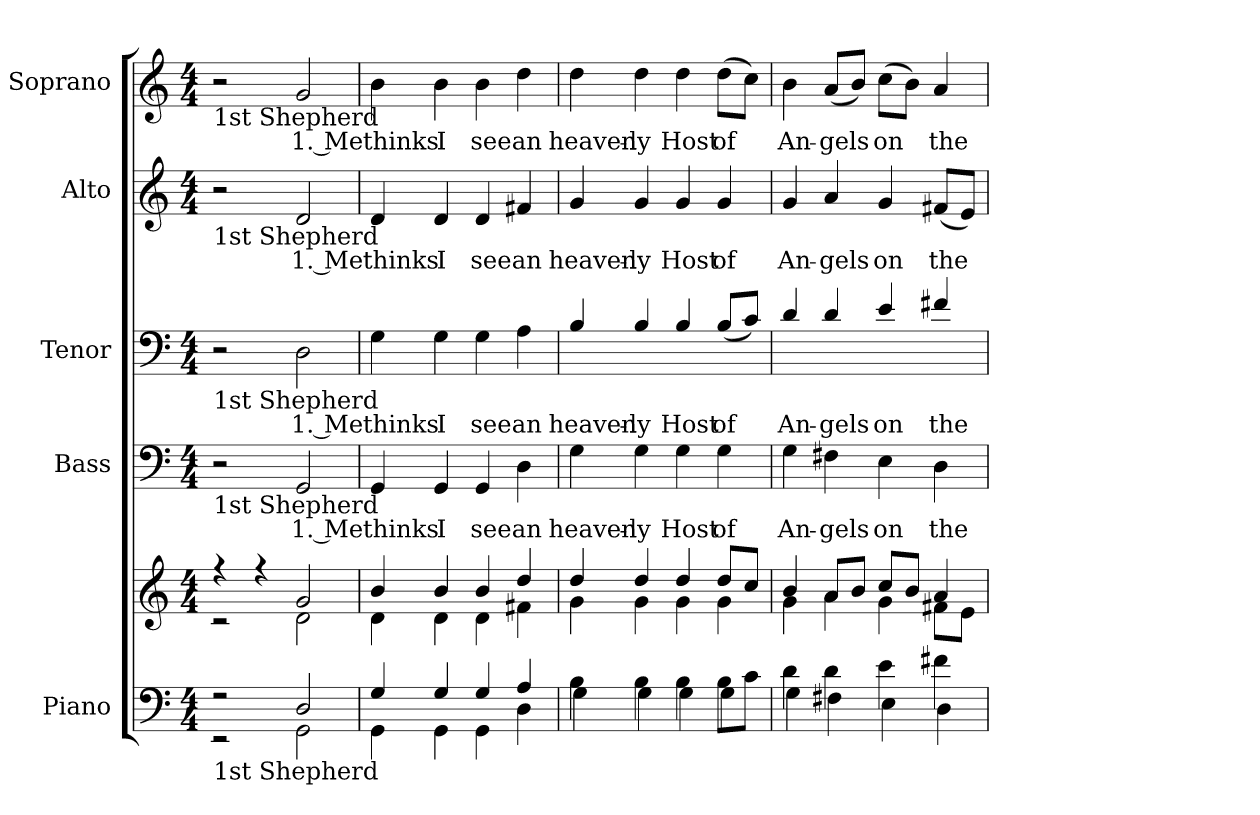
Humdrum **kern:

**kern	**kern	**kern	**text	**kern	**text	**kern	**text	**kern	**text
*part5	*part5	*part4	*part4	*part3	*part3	*part2	*part2	*part1	*part1
*staff6	*staff5	*staff4	*staff4	*staff3	*staff3	*staff2	*staff2	*staff1	*staff1
*I"Piano	*	*I"Bass	*	*I"Tenor	*	*I"Alto	*	*I"Soprano	*
*I'Pno.	*	*I'B.	*	*I'T.	*	*I'A.	*	*I'S.	*
!!LO:PB:g=z
*clefF4	*clefG2	*clefF4	*	*clefF4	*	*clefG2	*	*clefG2	*
*k[]	*k[]	*k[]	*	*k[]	*	*k[]	*	*k[]	*
*C:	*C:	*C:	*	*C:	*	*C:	*	*C:	*
*M4/4	*M4/4	*M4/4	*	*M4/4	*	*M4/4	*	*M4/4	*
*MM150	*MM150	*MM150	*	*MM150	*	*MM150	*	*MM150	*
=1	=1	=1	=1	=1	=1	=1	=1	=1	=1
*^	*^	*	*	*	*	*	*	*	*
!	!	!	!	!	!	!	!	!	!	!LO:TX:b:t=1st Shepherd	!
!	!	!	!	!	!	!	!	!LO:TX:b:t=1st Shepherd	!	!	!
!	!	!	!	!	!	!LO:TX:b:t=1st Shepherd	!	!	!	!	!
!	!	!	!	!LO:TX:b:t=1st Shepherd	!	!	!	!	!	!	!
!LO:TX:b:t=1st Shepherd	!	!	!	!	!	!	!	!	!	!	!
2r	2r	4r	2r	2r	.	2r	.	2r	.	2r	.
.	.	4r	.	.	.	.	.	.	.	.	.
!	!	!	!	!	!LO:LY:b:color=#000000	!	!	!	!	!	!
!	!	!	!	!	!	!	!LO:LY:b:color=#000000	!	!	!	!
!	!	!	!	!	!	!	!	!	!LO:LY:b:color=#000000	!	!
!	!	!	!	!	!	!	!	!	!	!	!LO:LY:b:color=#000000
2Di/	2GGi\	2gi/	2di\	2GGi/	1. Me	2Di\	1. Me	2di/	1. Me	2gi/	1. Me
=2	=2	=2	=2	=2	=2	=2	=2	=2	=2	=2	=2
!	!	!	!	!	!LO:LY:b:color=#000000	!	!	!	!	!	!
!	!	!	!	!	!	!	!LO:LY:b:color=#000000	!	!	!	!
!	!	!	!	!	!	!	!	!	!LO:LY:b:color=#000000	!	!
!	!	!	!	!	!	!	!	!	!	!	!LO:LY:b:color=#000000
4Gi/	4GGi\	4bi/	4di\	4GGi/	thinks	4Gi\	thinks	4di/	thinks	4bi\	thinks
!	!	!	!	!	!LO:LY:b:color=#000000	!	!	!	!	!	!
!	!	!	!	!	!	!	!LO:LY:b:color=#000000	!	!	!	!
!	!	!	!	!	!	!	!	!	!LO:LY:b:color=#000000	!	!
!	!	!	!	!	!	!	!	!	!	!	!LO:LY:b:color=#000000
4Gi/	4GGi\	4bi/	4di\	4GGi/	I	4Gi\	I	4di/	I	4bi\	I
!	!	!	!	!	!LO:LY:b:color=#000000	!	!	!	!	!	!
!	!	!	!	!	!	!	!LO:LY:b:color=#000000	!	!	!	!
!	!	!	!	!	!	!	!	!	!LO:LY:b:color=#000000	!	!
!	!	!	!	!	!	!	!	!	!	!	!LO:LY:b:color=#000000
4Gi/	4GGi\	4bi/	4di\	4GGi/	see	4Gi\	see	4di/	see	4bi\	see
!	!	!	!	!	!LO:LY:b:color=#000000	!	!	!	!	!	!
!	!	!	!	!	!	!	!LO:LY:b:color=#000000	!	!	!	!
!	!	!	!	!	!	!	!	!	!LO:LY:b:color=#000000	!	!
!	!	!	!	!	!	!	!	!	!	!	!LO:LY:b:color=#000000
4Ai/	4Di\	4ddi/	4f#Xi\	4Di\	an	4Ai\	an	4f#Xi/	an	4ddi\	an
=3	=3	=3	=3	=3	=3	=3	=3	=3	=3	=3	=3
!	!	!	!	!	!LO:LY:b:color=#000000	!	!	!	!	!	!
!	!	!	!	!	!	!	!LO:LY:b:color=#000000	!	!	!	!
!	!	!	!	!	!	!	!	!	!LO:LY:b:color=#000000	!	!
!	!	!	!	!	!	!	!	!	!	!	!LO:LY:b:color=#000000
4Bi\	4Gi\	4ddi/	4gi\	4Gi\	heaven-	4Bi/	heaven-	4gi/	heaven-	4ddi\	heaven-
!	!	!	!	!	!LO:LY:b:color=#000000	!	!	!	!	!	!
!	!	!	!	!	!	!	!LO:LY:b:color=#000000	!	!	!	!
!	!	!	!	!	!	!	!	!	!LO:LY:b:color=#000000	!	!
!	!	!	!	!	!	!	!	!	!	!	!LO:LY:b:color=#000000
4Bi\	4Gi\	4ddi/	4gi\	4Gi\	-ly	4Bi/	-ly	4gi/	-ly	4ddi\	-ly
!	!	!	!	!	!LO:LY:b:color=#000000	!	!	!	!	!	!
!	!	!	!	!	!	!	!LO:LY:b:color=#000000	!	!	!	!
!	!	!	!	!	!	!	!	!	!LO:LY:b:color=#000000	!	!
!	!	!	!	!	!	!	!	!	!	!	!LO:LY:b:color=#000000
4Bi\	4Gi\	4ddi/	4gi\	4Gi\	Host	4Bi/	Host	4gi/	Host	4ddi\	Host
!	!	!	!	!	!LO:LY:b:color=#000000	!	!	!	!	!	!
!	!	!	!	!	!	!	!LO:LY:b:color=#000000	!	!	!	!
!	!	!	!	!	!	!	!	!	!LO:LY:b:color=#000000	!	!
!	!	!	!	!	!	!	!	!	!	!	!LO:LY:b:color=#000000
8Bi\L	4Gi\	8ddi/L	4gi\	4Gi\	of	(8Bi/L	of	4gi/	of	(8ddi\L	of
8ci\J	.	8cci/J	.	.	.	8ci/J)	.	.	.	8cci\J)	.
!!LO:PB:g=z
=4	=4	=4	=4	=4	=4	=4	=4	=4	=4	=4	=4
!	!	!	!	!	!LO:LY:b:color=#000000	!	!	!	!	!	!
!	!	!	!	!	!	!	!LO:LY:b:color=#000000	!	!	!	!
!	!	!	!	!	!	!	!	!	!LO:LY:b:color=#000000	!	!
!	!	!	!	!	!	!	!	!	!	!	!LO:LY:b:color=#000000
4di\	4Gi\	4bi/	4gi\	4Gi\	An-	4di/	An-	4gi/	An-	4bi\	An-
!	!	!	!	!	!LO:LY:b:color=#000000	!	!	!	!	!	!
!	!	!	!	!	!	!	!LO:LY:b:color=#000000	!	!	!	!
!	!	!	!	!	!	!	!	!	!LO:LY:b:color=#000000	!	!
!	!	!	!	!	!	!	!	!	!	!	!LO:LY:b:color=#000000
4di\	4F#Xi\	8ai/L	4ai\	4F#Xi\	-gels	4di/	-gels	4ai/	-gels	(8ai/L	-gels
.	.	8bi/J	.	.	.	.	.	.	.	8bi/J)	.
!	!	!	!	!	!LO:LY:b:color=#000000	!	!	!	!	!	!
!	!	!	!	!	!	!	!LO:LY:b:color=#000000	!	!	!	!
!	!	!	!	!	!	!	!	!	!LO:LY:b:color=#000000	!	!
!	!	!	!	!	!	!	!	!	!	!	!LO:LY:b:color=#000000
4ei\	4Ei\	8cci/L	4gi\	4Ei\	on	4ei/	on	4gi/	on	(8cci\L	on
.	.	8bi/J	.	.	.	.	.	.	.	8bi\J)	.
!	!	!	!	!	!LO:LY:b:color=#000000	!	!	!	!	!	!
!	!	!	!	!	!	!	!LO:LY:b:color=#000000	!	!	!	!
!	!	!	!	!	!	!	!	!	!LO:LY:b:color=#000000	!	!
!	!	!	!	!	!	!	!	!	!	!	!LO:LY:b:color=#000000
4f#Xi\	4Di\	4ai/	8f#Xi\L	4Di\	the	4f#Xi/	the	(8f#Xi/L	the	4ai/	the
.	.	.	8ei\J	.	.	.	.	8ei/J)	.	.	.
*v	*v	*	*	*	*	*	*	*	*	*	*
*	*v	*v	*	*	*	*	*	*	*	*
=	=	=	=	=	=	=	=	=	=
*-	*-	*-	*-	*-	*-	*-	*-	*-	*-
